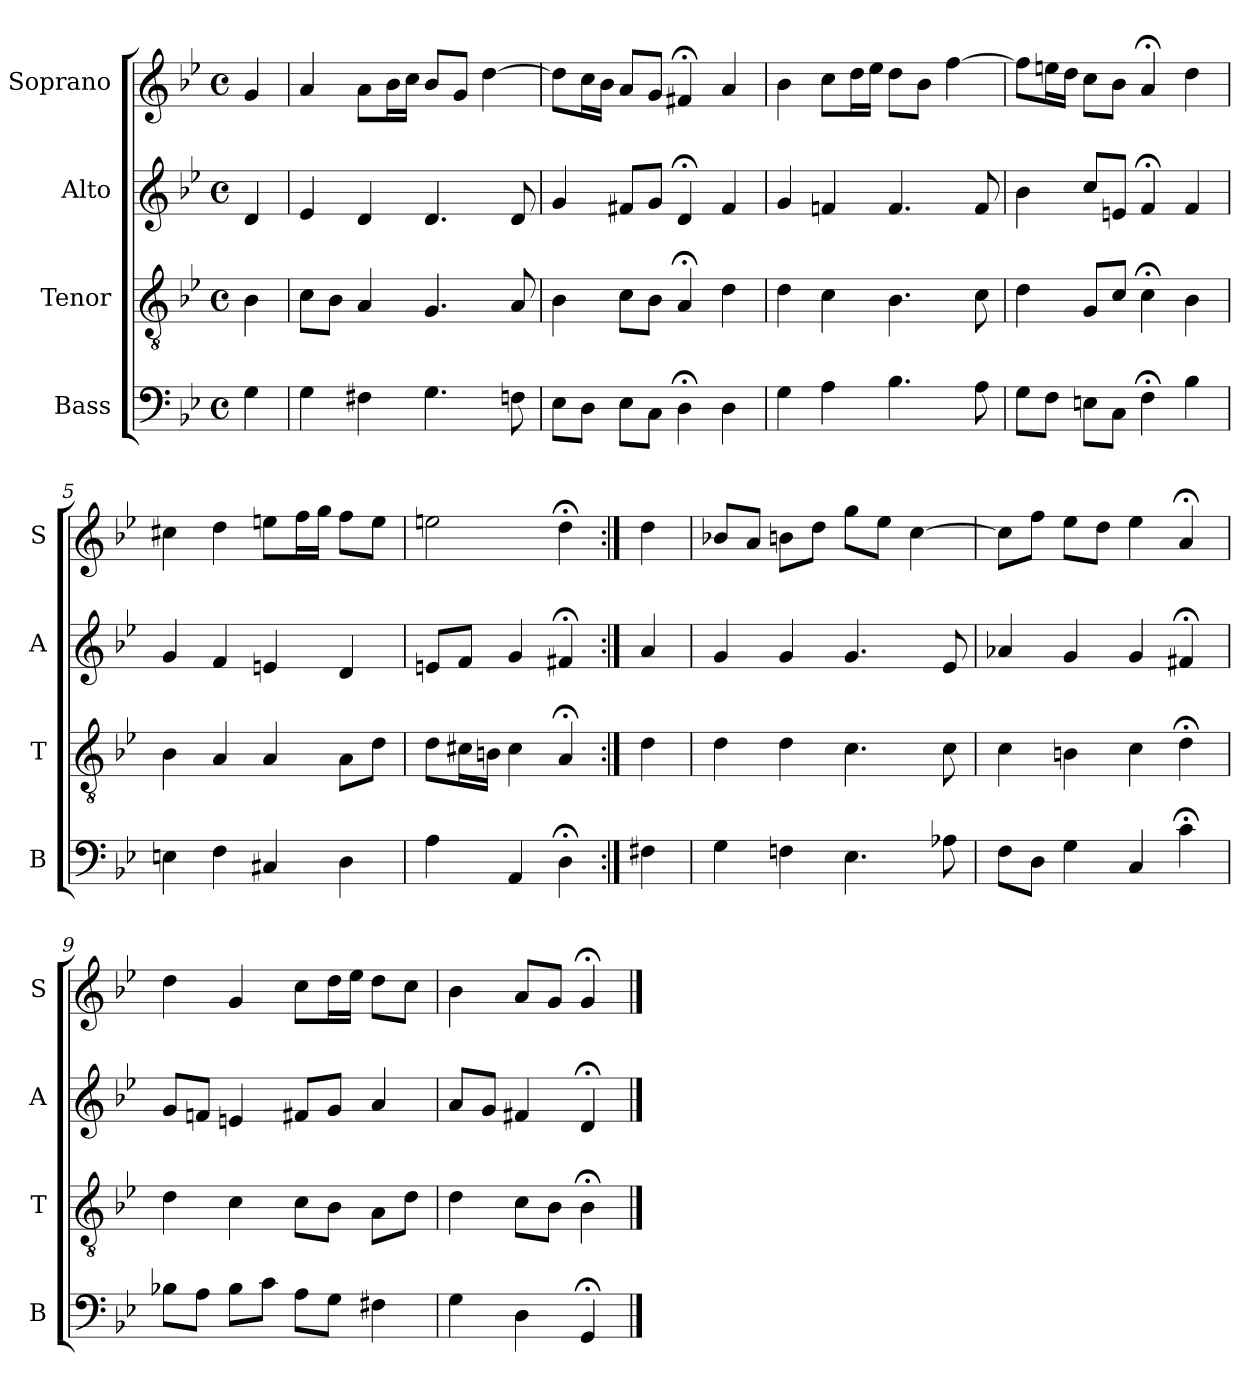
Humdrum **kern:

**kern	**kern	**kern	**kern
*part4	*part3	*part2	*part1
*staff4	*staff3	*staff2	*staff1
*I"Bass	*I"Tenor	*I"Alto	*I"Soprano
*I'B	*I'T	*I'A	*I'S
*clefF4	*clefGv2	*clefG2	*clefG2
*k[b-e-]	*k[b-e-]	*k[b-e-]	*k[b-e-]
*g:	*g:	*g:	*g:
*M4/4	*M4/4	*M4/4	*M4/4
*met(c)	*met(c)	*met(c)	*met(c)
*MM100	*MM100	*MM100	*MM100
=	=	=	=
4G	4B-	4d	4g
=1	=1	=1	=1
4G	8cL	4e-	4a
.	8B-J	.	.
4F#X	4A	4d	8aL
.	.	.	16b-L
.	.	.	16ccJJ
4.G	4.G	4.d	8b-L
.	.	.	8gJ
.	.	.	[4dd
8Fn	8A	8d	.
=2	=2	=2	=2
8E-L	4B-	4g	8ddL]
8DJ	.	.	16ccL
.	.	.	16b-JJ
8E-L	8cL	8f#XL	8aL
8CJ	8B-J	8gJ	8gJ
4D;<	4A;<i	4d;<	4f#X;<i
4D	4di	4f#	4ai
=3	=3	=3	=3
4G	4d	4g	4b-
4A	4c	4fn	8ccL
.	.	.	16ddL
.	.	.	16ee-JJ
4.B-	4.B-	4.f	8ddL
.	.	.	8b-J
.	.	.	[4ff
8A	8c	8f	.
=4	=4	=4	=4
8GL	4d	4b-	8ffL]
8FJ	.	.	16eenL
.	.	.	16ddJJ
8EnL	8GL	8ccL	8ccL
8CJ	8cJ	8enJ	8b-J
4F;<	4c;<	4f;<	4a;<
4B-	4B-	4f	4dd
=5	=5	=5	=5
4En	4B-	4g	4cc#X
4F	4A	4f	4dd
4C#X	4A	4en	8eenL
.	.	.	16ffL
.	.	.	16ggJJ
4D	8AL	4d	8ffL
.	8dJ	.	8eeJ
=6	=6	=6	=6
4A	8dL	8enL	2een
.	16c#XL	8fJ	.
.	16BnJJ	.	.
4AA	4c#	4g	.
4D;<	4A;<i	4f#X;<i	4dd;<
=:|!	=:|!	=:|!	=:|!
4F#X	4di	4ai	4dd
=7	=7	=7	=7
4G	4d	4g	8b-XL
.	.	.	8aJ
4Fn	4d	4g	8bnL
.	.	.	8ddJ
4.E-	4.c	4.g	8ggL
.	.	.	8ee-J
.	.	.	[4cc
8A-X	8c	8e-	.
=8	=8	=8	=8
8FL	4c	4a-X	8ccL]
8DJ	.	.	8ffJ
4G	4Bn	4g	8ee-L
.	.	.	8ddJ
4C	4c	4g	4ee-
4c;<	4d;<	4f#X;<i	4a;<i
=9	=9	=9	=9
8B-XL	4d	8giL	4ddi
8AJ	.	8fnJ	.
8B-L	4c	4en	4g
8cJ	.	.	.
8AL	8cL	8f#XiL	8cciL
8GJ	8B-J	8giJ	16ddiL
.	.	.	16ee-JJ
4F#X	8AL	4a	8ddL
.	8dJ	.	8ccJ
=10	=10	=10	=10
4G	4d	8aL	4b-
.	.	8gJ	.
4D	8cL	4f#X	8aL
.	8B-J	.	8gJ
4GG;<	4B-;<	4d;<	4g;<
==	==	==	==
*-	*-	*-	*-
